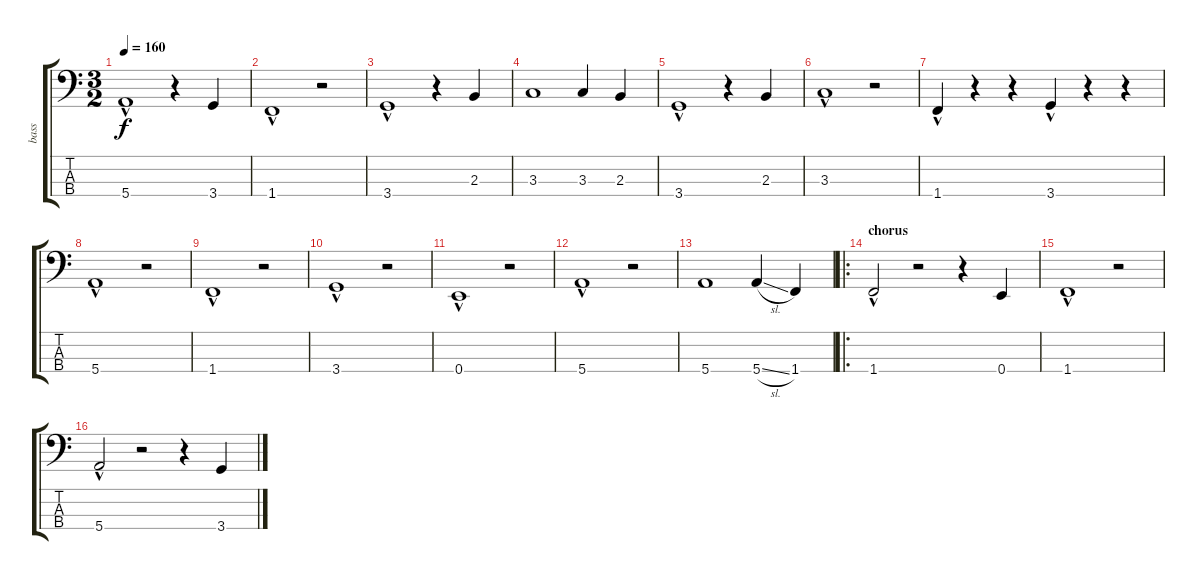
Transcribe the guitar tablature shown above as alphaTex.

\track ("bass" "bass") {instrument electricbasspick}
\staff {score tabs}
\tuning (G2 D2 A1 E1) {hide}
\ts (3 2)
\tempo 160
\clef f4
\ks c
5.4{hac}.1{dy f} r.4 3.4.4 |
1.4{hac}.1 r.2 |
3.4{hac}.1 r.4 2.3.4 |
3.3.1 3.3.4 2.3.4 |
3.4{hac}.1 r.4 2.3.4 |
3.3{hac}.1 r.2 |
1.4{hac}.4 r.4 r.4 3.4{hac}.4 r.4 r.4 |
5.4{hac}.1 r.2 |
1.4{hac}.1 r.2 |
3.4{hac}.1 r.2 |
0.4{hac}.1 r.2 |
5.4{hac}.1 r.2 |
5.4.1 5.4{sl}.4 1.4.4 |
\ro
\section ("" "chorus")
1.4{hac}.2 r.2 r.4 0.4.4 |
1.4{hac}.1 r.2 |
5.4{hac}.2 r.2 r.4 3.4.4
